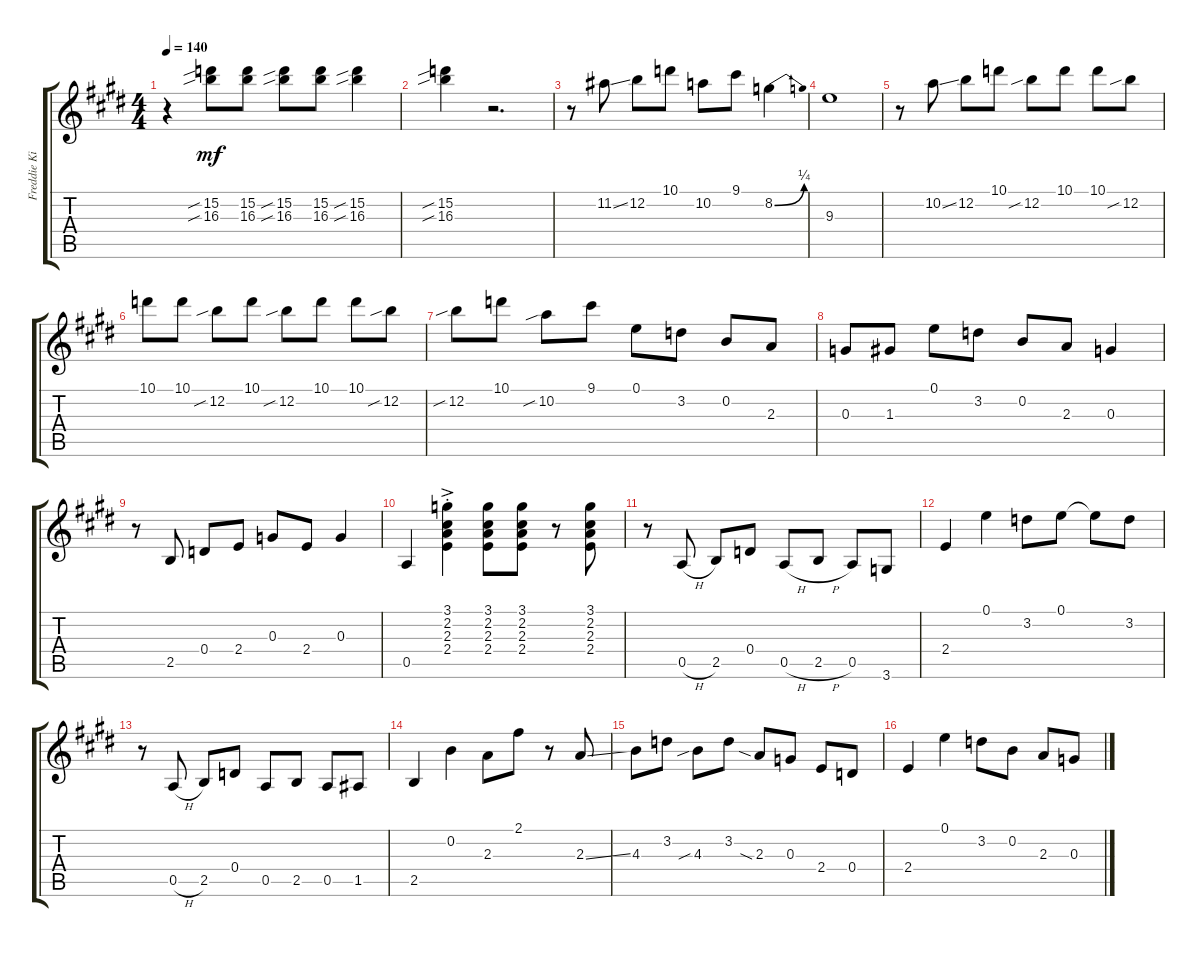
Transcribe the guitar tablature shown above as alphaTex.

\track ("Freddie King's Lead" "Freddie Ki") {instrument electricguitarclean}
\staff {score tabs}
\tuning (E4 B3 G3 D3 A2 E2) {hide}
\ts (4 4)
\tempo 140
\clef g2
\ks e
r.4{dy mf} (15.2{sib} 16.3{sib}).8 (15.2 16.3).8 (15.2{sib} 16.3{sib}).8 (15.2 16.3).8 (15.2{sib} 16.3{sib}).4 |
(15.2{sib} 16.3{sib}).4 r.2{d} |
r.8 11.2{ss}.8 12.2.8 10.1.8 10.2.8 9.1.8 8.2{be (bend 0 0 60 1)}.4 |
9.3.1 |
r.8 10.2{ss}.8 12.2.8 10.1.8 12.2{sib}.8 10.1.8 10.1.8 12.2{sib}.8 |
10.1.8 10.1.8 12.2{sib}.8 10.1.8 12.2{sib}.8 10.1.8 10.1.8 12.2{sib}.8 |
12.2{sib}.8 10.1.8 10.2{sib}.8 9.1.8 0.1.8 3.2.8 0.2.8 2.3.8 |
0.3.8 1.3.8 0.1.8 3.2.8 0.2.8 2.3.8 0.3.4 |
r.8 2.5.8 0.4.8 2.4.8 0.3.8 2.4.8 0.3.4 |
0.5.4 (3.1{ac st} 2.2{ac st} 2.3{ac st} 2.4{ac st}).4 (3.1 2.2 2.3 2.4).8 (3.1 2.2 2.3 2.4).8 r.8 (3.1 2.2 2.3 2.4).8 |
r.8 0.5{h}.8 2.5.8 0.4.8 0.5{h}.8 2.5{h}.8 0.5.8 3.6.8 |
2.4.4 0.1.4 3.2.8 0.1.8 0.1{t}.8 3.2.8 |
r.8 0.5{h}.8 2.5.8 0.4.8 0.5.8 2.5.8 0.5.8 1.5.8 |
2.5.4 0.2.4 2.3.8 2.1.8 r.8 2.3{ss}.8 |
4.3.8 3.2.8 4.3{sib}.8 3.2.8 2.3{sia}.8 0.3.8 2.4.8 0.4.8 |
2.4.4 0.1.4 3.2.8 0.2.8 2.3.8 0.3.8
